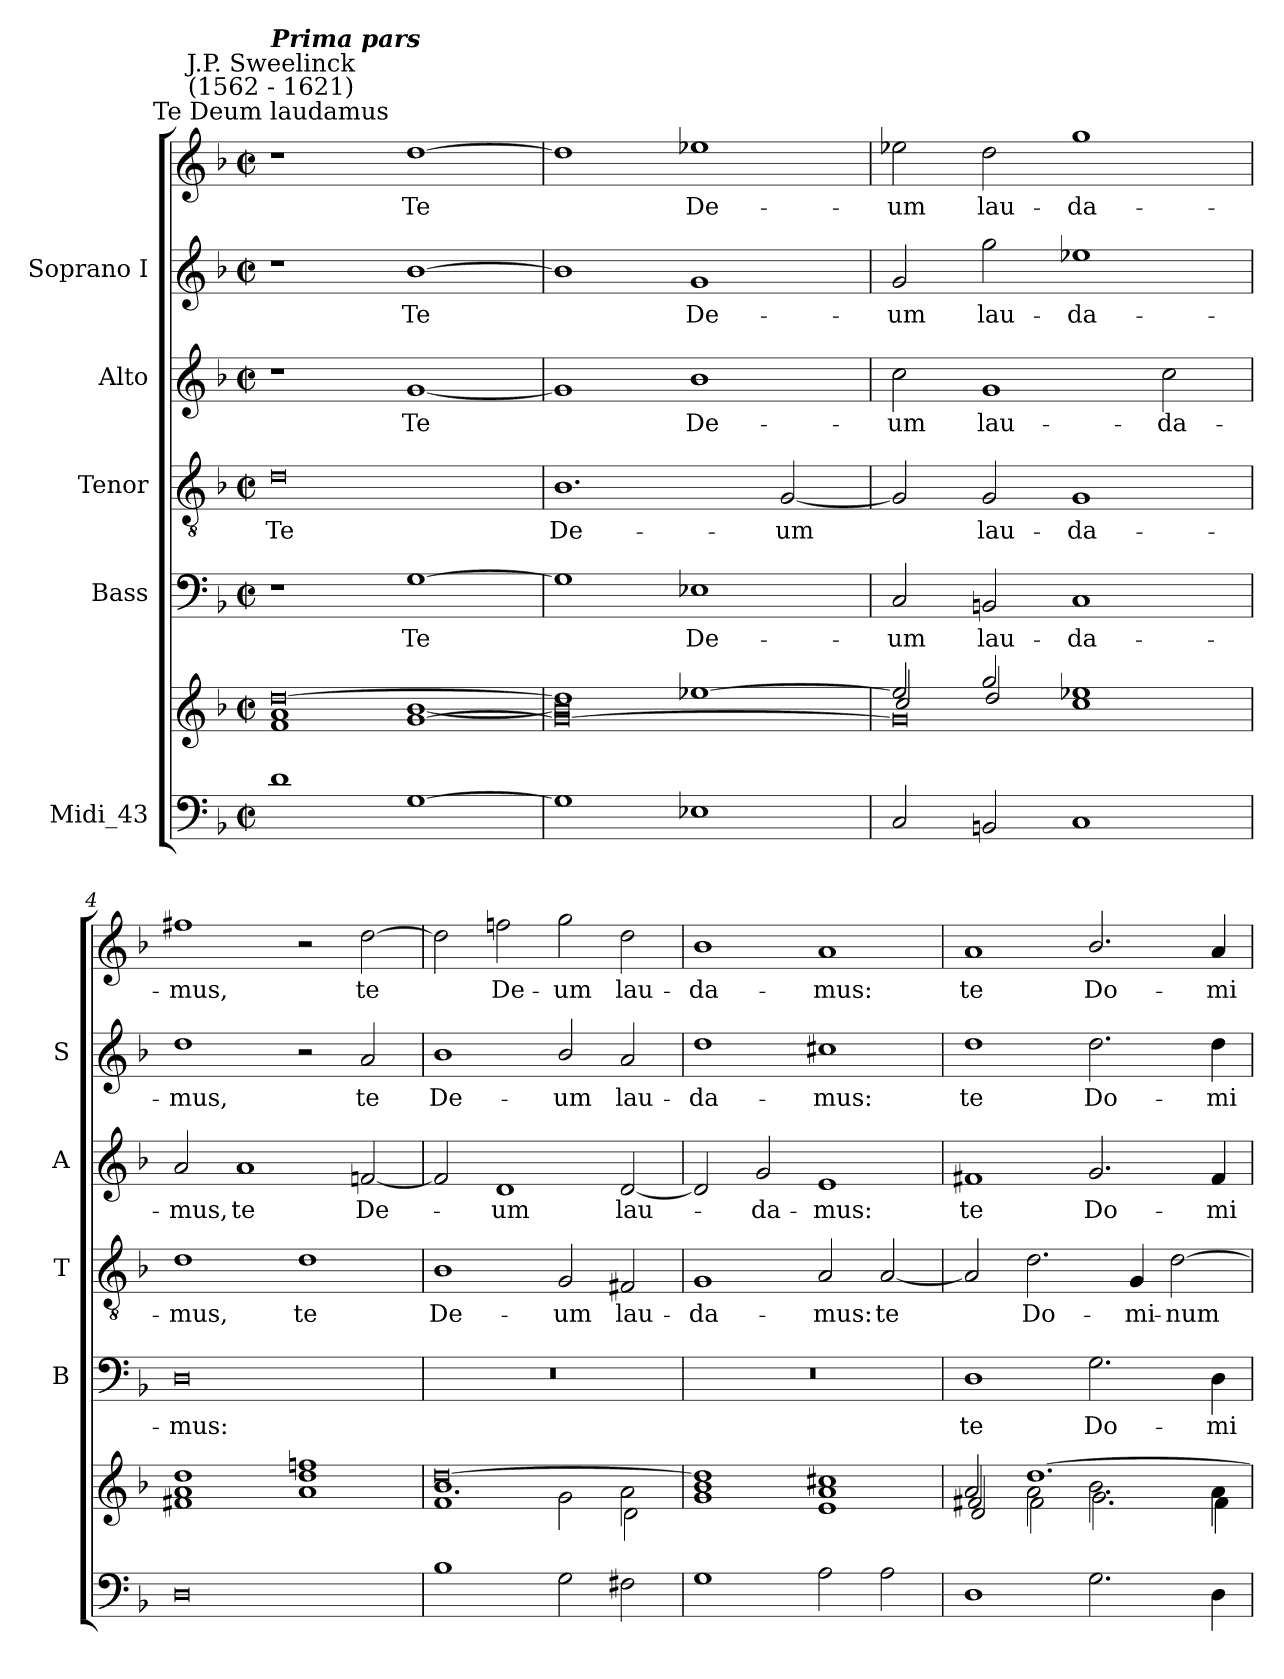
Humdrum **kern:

**kern	**kern	**kern	**text	**kern	**text	**kern	**text	**kern	**text	**kern	**text
*part5	*part5	*part4	*part4	*part3	*part3	*part2	*part2	*part1	*part1	*part1	*part1
*staff7	*staff6	*staff5	*staff5	*staff4	*staff4	*staff3	*staff3	*staff2	*staff2	*staff1	*staff1
*I"Midi_43	*	*I"Bass	*	*I"Tenor	*	*I"Alto	*	*I"Soprano I	*	*	*
*	*	*I'B	*	*I'T	*	*I'A	*	*I'S	*	*	*
*clefF4	*clefG2	*clefF4	*	*clefGv2	*	*clefG2	*	*clefG2	*	*clefG2	*
*k[b-]	*k[b-]	*k[b-]	*	*k[b-]	*	*k[b-]	*	*k[b-]	*	*k[b-]	*
*F:	*F:	*F:	*	*F:	*	*F:	*	*F:	*	*F:	*
*M4/2	*M4/2	*M4/2	*	*M4/2	*	*M4/2	*	*M4/2	*	*M4/2	*
*met(c|)	*met(c|)	*met(c|)	*	*met(c|)	*	*met(c|)	*	*met(c|)	*	*met(c|)	*
=1	=1	=1	=1	=1	=1	=1	=1	=1	=1	=1	=1
*	*^	*	*	*	*	*	*	*	*	*	*
*	*	*^	*	*	*	*	*	*	*	*	*	*
!	!	!	!	!	!	!	!	!	!	!	!	!LO:TX:a:cj:t=Te Deum laudamus	!
!	!	!	!	!	!	!	!	!	!	!	!	!LO:TX:a:cj:t=J.P. Sweelinck\n(1562 - 1621)	!
!	!	!	!	!	!	!	!	!	!	!	!	!LO:TX:a:Bi:t=Prima pars	!
!	!	!	!	!	!	!	!LO:LY:b	!	!	!	!	!	!
1d	[0dd/	1a\	1f\	1r	.	0d	Te	1r	.	1r	.	1r	.
!	!	!	!	!	!LO:LY:b	!	!	!	!LO:LY:b	!	!LO:LY:b	!	!LO:LY:b
[1G	.	[1b-\	[1g\	[1G	Te	.	.	[1g	Te	[1b-	Te	[1dd	Te
=2	=2	=2	=2	=2	=2	=2	=2	=2	=2	=2	=2	=2	=2
!	!	!	!	!	!	!	!LO:LY:b	!	!	!	!	!	!
1G]	1dd/]	0b-\]	0g\_	1G]	.	1.B-	De-	1g]	.	1b-]	.	1dd]	.
!	!	!	!	!	!LO:LY:b	!	!	!	!LO:LY:b	!	!LO:LY:b	!	!LO:LY:b
1E-X	[1ee-X/	.	.	1E-X	De-	.	.	1b-	De-	1g	-De-	1ee-X	De-
!	!	!	!	!	!	!	!LO:LY:b	!	!	!	!	!	!
.	.	.	.	.	.	[2G	-um	.	.	.	.	.	.
=3	=3	=3	=3	=3	=3	=3	=3	=3	=3	=3	=3	=3	=3
!	!	!	!	!	!LO:LY:b	!	!	!	!LO:LY:b	!	!LO:LY:b	!	!LO:LY:b
2C	2ee-/]	2cc/	0g\]	2C	-um	2G]	.	2cc	-um	2g	-um	2ee-X	-um
!	!	!	!	!	!LO:LY:b	!	!LO:LY:b	!	!LO:LY:b	!	!LO:LY:b	!	!LO:LY:b
2BBn	2gg/	2dd/	.	2BBn	lau-	2G	lau-	1g	lau-	2gg	lau-	2dd	lau-
!	!	!	!	!	!LO:LY:b	!	!LO:LY:b	!	!	!	!LO:LY:b	!	!LO:LY:b
1C	1ee-/	1cc\	.	1C	-da-	1G	-da-	.	.	1ee-X	-da-	1gg	-da-
!	!	!	!	!	!	!	!	!	!LO:LY:b	!	!	!	!
.	.	.	.	.	.	.	.	2cc	-da-	.	.	.	.
=4	=4	=4	=4	=4	=4	=4	=4	=4	=4	=4	=4	=4	=4
!	!	!	!	!	!LO:LY:b	!	!LO:LY:b	!	!LO:LY:b	!	!LO:LY:b	!	!LO:LY:b
0D	1dd/	1a\	1f#X\	0D	-mus:	1d	-mus,	2a	-mus,	1dd	mus,	1ff#X	-mus,
!	!	!	!	!	!	!	!	!	!LO:LY:b	!	!	!	!
.	.	.	.	.	.	.	.	1a	te	.	.	.	.
!	!	!	!	!	!	!	!LO:LY:b	!	!	!	!	!	!
.	1ffn/	1dd\	1a\	.	.	1d	te	.	.	2r	.	2r	.
!	!	!	!	!	!	!	!	!	!LO:LY:b	!	!LO:LY:b	!	!LO:LY:b
.	.	.	.	.	.	.	.	[2fn	De-	2a	te	[2dd	te
=5	=5	=5	=5	=5	=5	=5	=5	=5	=5	=5	=5	=5	=5
!	!	!	!	!	!	!	!LO:LY:b	!	!	!	!LO:LY:b	!	!
1B-	[0dd/	1.b-\	1f\	0r	.	1B-	De-	2f]	.	1b-	-De-	2dd]	.
!	!	!	!	!	!	!	!	!	!LO:LY:b	!	!	!	!LO:LY:b
.	.	.	.	.	.	.	.	1d	um	.	.	2ffn	De-
!	!	!	!	!	!	!	!LO:LY:b	!	!	!	!LO:LY:b	!	!LO:LY:b
2G	.	.	2g\	.	.	2G	-um	.	.	2b-/	-um	2gg	-um
!	!	!	!	!	!	!	!LO:LY:b	!	!LO:LY:b	!	!LO:LY:b	!	!LO:LY:b
2F#X	.	2a\	2d\	.	.	2F#X	lau-	[2d	lau-	2a	lau-	2dd	lau-
=6	=6	=6	=6	=6	=6	=6	=6	=6	=6	=6	=6	=6	=6
!	!	!	!	!	!	!	!LO:LY:b	!	!	!	!LO:LY:b	!	!LO:LY:b
1G	1dd/]	1b-\	1g\	0r	.	1G	-da-	2d]	.	1dd	da-	1b-	-da-
!	!	!	!	!	!	!	!	!	!LO:LY:b	!	!	!	!
.	.	.	.	.	.	.	.	2g	da-	.	.	.	.
!	!	!	!	!	!	!	!LO:LY:b	!	!LO:LY:b	!	!LO:LY:b	!	!LO:LY:b
2A	1cc#X/	1a\	1e\	.	.	2A	-mus:	1e	-mus:	1cc#X	-mus:	1a	-mus:
!	!	!	!	!	!	!	!LO:LY:b	!	!	!	!	!	!
2A	.	.	.	.	.	[2A	te	.	.	.	.	.	.
=7	=7	=7	=7	=7	=7	=7	=7	=7	=7	=7	=7	=7	=7
!	!	!	!	!	!LO:LY:b	!	!	!	!LO:LY:b	!	!LO:LY:b	!	!LO:LY:b
1D	2a/	2f#X/	2d/	1D	te	2A]	.	1f#X	te	1dd	-te	1a	te
!	!	!	!	!	!	!	!LO:LY:b	!	!	!	!	!	!
.	[1.dd/	2a\	2f#\	.	.	2.d	Do-	.	.	.	.	.	.
!	!	!	!	!	!LO:LY:b	!	!	!	!LO:LY:b	!	!LO:LY:b	!	!LO:LY:b
2.G	.	2.b-\	2.g\	2.G	Do-	.	.	2.g	Do-	2.dd	Do-	2.b-/	Do-
!	!	!	!	!	!	!	!LO:LY:b	!	!	!	!	!	!
.	.	.	.	.	.	4G	-mi-	.	.	.	.	.	.
!	!	!	!	!	!	!	!LO:LY:b	!	!	!	!	!	!
.	.	.	.	.	.	[2d	-num	.	.	.	.	.	.
!	!	!	!	!	!LO:LY:b	!	!	!	!LO:LY:b	!	!LO:LY:b	!	!LO:LY:b
4D	.	4a\	4f#\	4D	-mi-	.	.	4f#	-mi-	4dd	-mi-	4a	-mi-
*	*v	*v	*v	*	*	*	*	*	*	*	*	*	*
=	=	=	=	=	=	=	=	=	=	=	=
*-	*-	*-	*-	*-	*-	*-	*-	*-	*-	*-	*-
